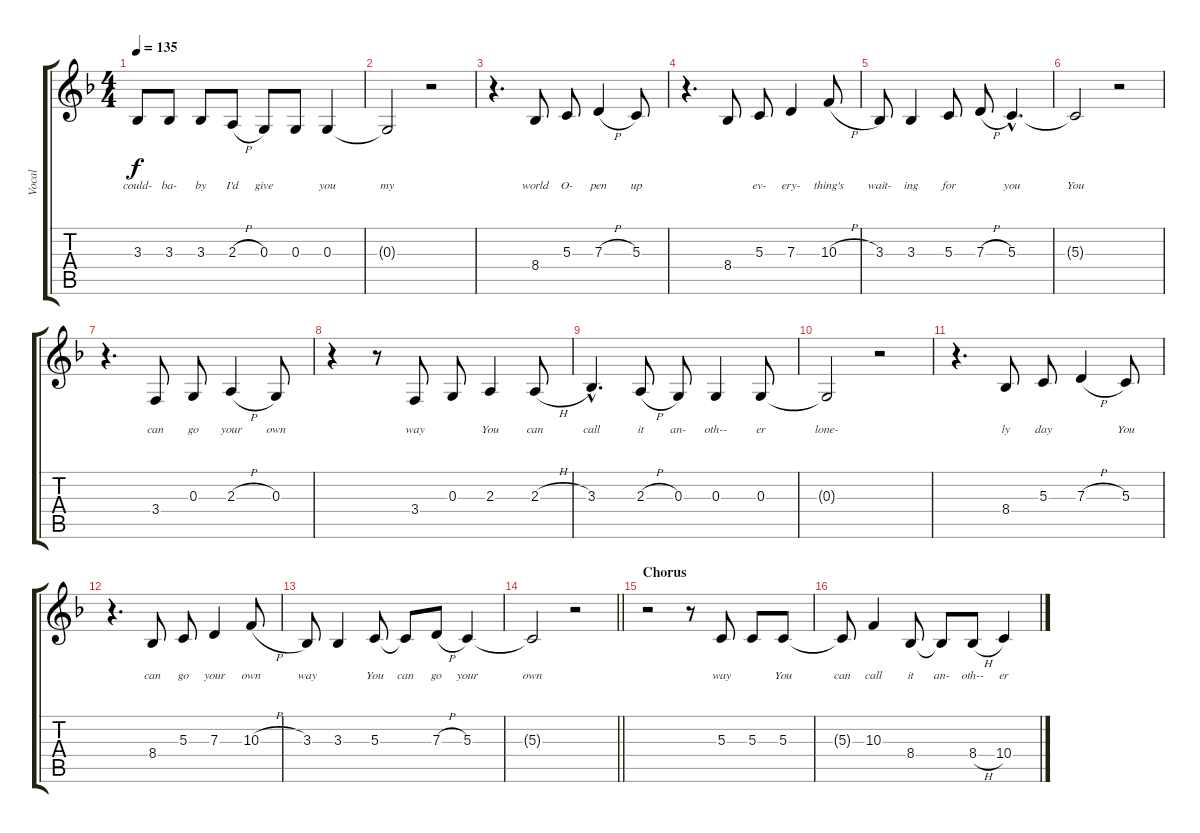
\track ("Vocal" "Vocal") {instrument flute}
\staff {score tabs}
\tuning (E4 B3 G3 D3 A2 E2) {hide}
\ts (4 4)
\tempo 135
\clef g2
\ks f
3.3.8{lyrics (0 "could-") lyrics (1 "") lyrics (2 "") lyrics (3 "") lyrics (4 "") dy f} 3.3.8{lyrics (0 "ba-") lyrics (1 "") lyrics (2 "") lyrics (3 "") lyrics (4 "")} 3.3.8{lyrics (0 "by") lyrics (1 "") lyrics (2 "") lyrics (3 "") lyrics (4 "")} 2.3{h}.8{lyrics (0 "I'd") lyrics (1 "") lyrics (2 "") lyrics (3 "") lyrics (4 "")} 0.3.8{lyrics (0 "give") lyrics (1 "") lyrics (2 "") lyrics (3 "") lyrics (4 "")} 0.3.8{lyrics (0 "") lyrics (1 "") lyrics (2 "") lyrics (3 "") lyrics (4 "")} 0.3.4{lyrics (0 "you") lyrics (1 "") lyrics (2 "") lyrics (3 "") lyrics (4 "")} |
0.3{t}.2{lyrics (0 "my") lyrics (1 "") lyrics (2 "") lyrics (3 "") lyrics (4 "")} r.2 |
r.4{d} 8.4.8{lyrics (0 "world") lyrics (1 "") lyrics (2 "") lyrics (3 "") lyrics (4 "")} 5.3.8{lyrics (0 "O-") lyrics (1 "") lyrics (2 "") lyrics (3 "") lyrics (4 "")} 7.3{h}.4{lyrics (0 "pen") lyrics (1 "") lyrics (2 "") lyrics (3 "") lyrics (4 "")} 5.3.8{lyrics (0 "up") lyrics (1 "") lyrics (2 "") lyrics (3 "") lyrics (4 "")} |
r.4{d} 8.4.8{lyrics (0 "") lyrics (1 "") lyrics (2 "") lyrics (3 "") lyrics (4 "")} 5.3.8{lyrics (0 "ev-") lyrics (1 "") lyrics (2 "") lyrics (3 "") lyrics (4 "")} 7.3.4{lyrics (0 "ery-") lyrics (1 "") lyrics (2 "") lyrics (3 "") lyrics (4 "")} 10.3{h}.8{lyrics (0 "thing's") lyrics (1 "") lyrics (2 "") lyrics (3 "") lyrics (4 "")} |
3.3.8{lyrics (0 "wait-") lyrics (1 "") lyrics (2 "") lyrics (3 "") lyrics (4 "")} 3.3.4{lyrics (0 "ing") lyrics (1 "") lyrics (2 "") lyrics (3 "") lyrics (4 "")} 5.3.8{lyrics (0 "for") lyrics (1 "") lyrics (2 "") lyrics (3 "") lyrics (4 "")} 7.3{h}.8{lyrics (0 "") lyrics (1 "") lyrics (2 "") lyrics (3 "") lyrics (4 "")} 5.3{hac}.4{d lyrics (0 "you") lyrics (1 "") lyrics (2 "") lyrics (3 "") lyrics (4 "")} |
5.3{t}.2{lyrics (0 "You") lyrics (1 "") lyrics (2 "") lyrics (3 "") lyrics (4 "")} r.2 |
r.4{d} 3.4.8{lyrics (0 "can") lyrics (1 "") lyrics (2 "") lyrics (3 "") lyrics (4 "")} 0.3.8{lyrics (0 "go") lyrics (1 "") lyrics (2 "") lyrics (3 "") lyrics (4 "")} 2.3{h}.4{lyrics (0 "your") lyrics (1 "") lyrics (2 "") lyrics (3 "") lyrics (4 "")} 0.3.8{lyrics (0 "own") lyrics (1 "") lyrics (2 "") lyrics (3 "") lyrics (4 "")} |
r.4 r.8 3.4.8{lyrics (0 "way") lyrics (1 "") lyrics (2 "") lyrics (3 "") lyrics (4 "")} 0.3.8{lyrics (0 "") lyrics (1 "") lyrics (2 "") lyrics (3 "") lyrics (4 "")} 2.3.4{lyrics (0 "You") lyrics (1 "") lyrics (2 "") lyrics (3 "") lyrics (4 "")} 2.3{h}.8{lyrics (0 "can") lyrics (1 "") lyrics (2 "") lyrics (3 "") lyrics (4 "")} |
3.3{hac}.4{d lyrics (0 "call") lyrics (1 "") lyrics (2 "") lyrics (3 "") lyrics (4 "")} 2.3{h}.8{lyrics (0 "it") lyrics (1 "") lyrics (2 "") lyrics (3 "") lyrics (4 "")} 0.3.8{lyrics (0 "an-") lyrics (1 "") lyrics (2 "") lyrics (3 "") lyrics (4 "")} 0.3.4{lyrics (0 "oth--") lyrics (1 "") lyrics (2 "") lyrics (3 "") lyrics (4 "")} 0.3.8{lyrics (0 "er") lyrics (1 "") lyrics (2 "") lyrics (3 "") lyrics (4 "")} |
0.3{t}.2{lyrics (0 "lone-") lyrics (1 "") lyrics (2 "") lyrics (3 "") lyrics (4 "")} r.2 |
r.4{d} 8.4.8{lyrics (0 "ly") lyrics (1 "") lyrics (2 "") lyrics (3 "") lyrics (4 "")} 5.3.8{lyrics (0 "day") lyrics (1 "") lyrics (2 "") lyrics (3 "") lyrics (4 "")} 7.3{h}.4{lyrics (0 "") lyrics (1 "") lyrics (2 "") lyrics (3 "") lyrics (4 "")} 5.3.8{lyrics (0 "You") lyrics (1 "") lyrics (2 "") lyrics (3 "") lyrics (4 "")} |
r.4{d} 8.4.8{lyrics (0 "can") lyrics (1 "") lyrics (2 "") lyrics (3 "") lyrics (4 "")} 5.3.8{lyrics (0 "go") lyrics (1 "") lyrics (2 "") lyrics (3 "") lyrics (4 "")} 7.3.4{lyrics (0 "your") lyrics (1 "") lyrics (2 "") lyrics (3 "") lyrics (4 "")} 10.3{h}.8{lyrics (0 "own") lyrics (1 "") lyrics (2 "") lyrics (3 "") lyrics (4 "")} |
3.3.8{lyrics (0 "way") lyrics (1 "") lyrics (2 "") lyrics (3 "") lyrics (4 "")} 3.3.4{lyrics (0 "") lyrics (1 "") lyrics (2 "") lyrics (3 "") lyrics (4 "")} 5.3.8{lyrics (0 "You") lyrics (1 "") lyrics (2 "") lyrics (3 "") lyrics (4 "")} 5.3{t}.8{lyrics (0 "can") lyrics (1 "") lyrics (2 "") lyrics (3 "") lyrics (4 "")} 7.3{h}.8{lyrics (0 "go") lyrics (1 "") lyrics (2 "") lyrics (3 "") lyrics (4 "")} 5.3.4{lyrics (0 "your") lyrics (1 "") lyrics (2 "") lyrics (3 "") lyrics (4 "")} |
\barLineRight lightlight
5.3{t}.2{lyrics (0 "own") lyrics (1 "") lyrics (2 "") lyrics (3 "") lyrics (4 "")} r.2 |
\section ("" "Chorus")
r.2 r.8 5.3.8{lyrics (0 "way") lyrics (1 "") lyrics (2 "") lyrics (3 "") lyrics (4 "")} 5.3.8{lyrics (0 "") lyrics (1 "") lyrics (2 "") lyrics (3 "") lyrics (4 "")} 5.3.8{lyrics (0 "You") lyrics (1 "") lyrics (2 "") lyrics (3 "") lyrics (4 "")} |
5.3{t}.8{lyrics (0 "can") lyrics (1 "") lyrics (2 "") lyrics (3 "") lyrics (4 "")} 10.3.4{lyrics (0 "call") lyrics (1 "") lyrics (2 "") lyrics (3 "") lyrics (4 "")} 8.4.8{lyrics (0 "it") lyrics (1 "") lyrics (2 "") lyrics (3 "") lyrics (4 "")} 8.4{t}.8{lyrics (0 "an-") lyrics (1 "") lyrics (2 "") lyrics (3 "") lyrics (4 "")} 8.4{h}.8{lyrics (0 "oth--") lyrics (1 "") lyrics (2 "") lyrics (3 "") lyrics (4 "")} 10.4.4{lyrics (0 "er") lyrics (1 "") lyrics (2 "") lyrics (3 "") lyrics (4 "")}
